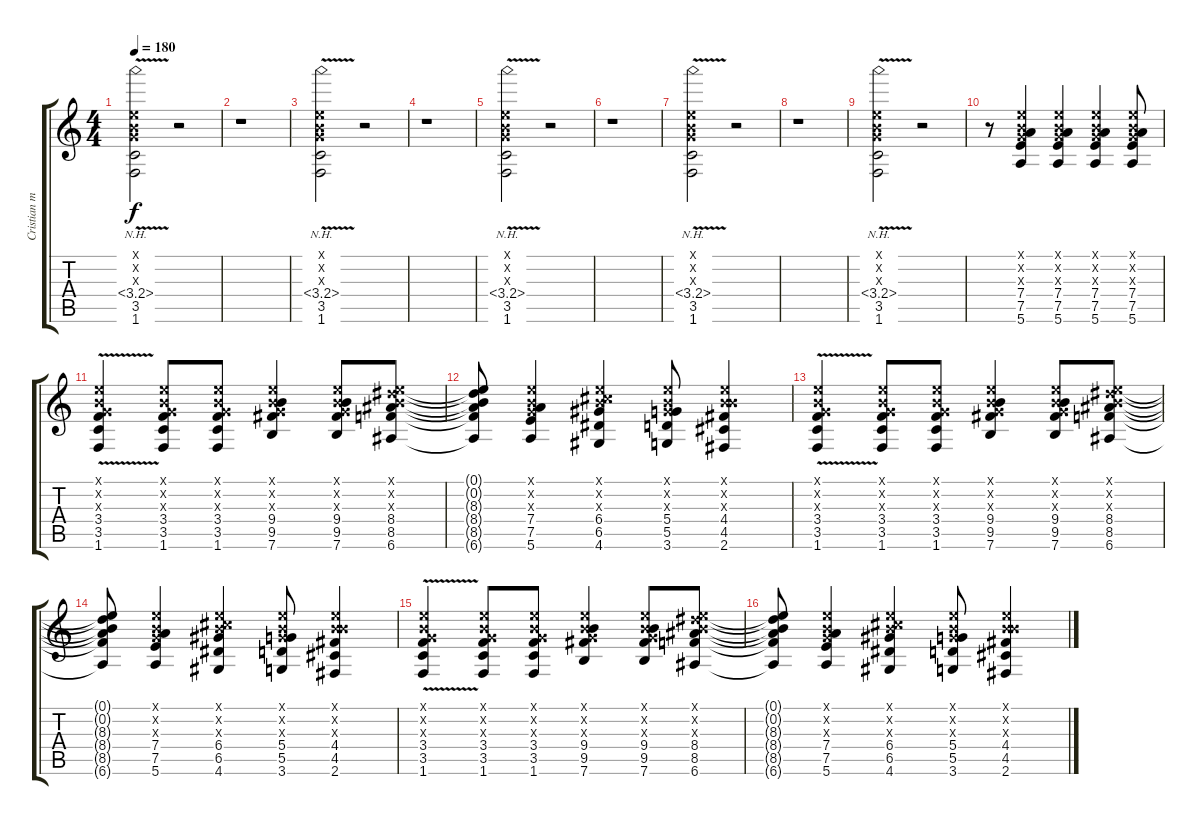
\track ("Cristian mi cuñao :P" "Cristian m") {instrument distortionguitar}
\staff {score tabs}
\tuning (E4 B3 G3 D3 A2 E2) {hide}
\ts (4 4)
\tempo 180
\clef g2
\ks c
(0.1{x} 0.2{x} 0.3{x} 3.4{nh v} 3.5{v} 1.6{v}).2{dy f} r.2 |
r.1 |
(0.1{x} 0.2{x} 0.3{x} 3.4{nh v} 3.5{v} 1.6{v}).2 r.2 |
r.1 |
(0.1{x} 0.2{x} 0.3{x} 3.4{nh v} 3.5{v} 1.6{v}).2 r.2 |
r.1 |
(0.1{x} 0.2{x} 0.3{x} 3.4{nh v} 3.5{v} 1.6{v}).2 r.2 |
r.1 |
(0.1{x} 0.2{x} 0.3{x} 3.4{nh v} 3.5{v} 1.6{v}).2 r.2 |
r.8 (0.1{x} 0.2{x} 0.3{x} 7.4 7.5 5.6).4 (0.1{x} 0.2{x} 0.3{x} 7.4 7.5 5.6).4 (0.1{x} 0.2{x} 0.3{x} 7.4 7.5 5.6).4 (0.1{x} 0.2{x} 0.3{x} 7.4 7.5 5.6).8 |
(0.1{x} 0.2{x} 0.3{x} 3.4{v} 3.5 1.6).4 (0.1{x} 0.2{x} 0.3{x} 3.4 3.5 1.6).8 (0.1{x} 0.2{x} 0.3{x} 3.4 3.5 1.6).8 (0.1{x} 0.2{x} 0.3{x} 9.4 9.5 7.6).4 (0.1{x} 0.2{x} 0.3{x} 9.4 9.5 7.6).8 (0.1{x} 0.2{x} 8.3{x} 8.4 8.5 6.6).8 |
(0.1{t} 0.2{t} 8.3{t} 8.4{t} 8.5{t} 6.6{t}).8 (0.1{x} 0.2{x} 0.3{x} 7.4 7.5 5.6).4 (0.1{x} 0.2{x} 6.3{x} 6.4 6.5 4.6).4 (0.1{x} 0.2{x} 0.3{x} 5.4 5.5 3.6).8 (0.1{x} 0.2{x} 4.3{x} 4.4 4.5 2.6).4 |
(0.1{x} 0.2{x} 0.3{x} 3.4{v} 3.5 1.6).4 (0.1{x} 0.2{x} 0.3{x} 3.4 3.5 1.6).8 (0.1{x} 0.2{x} 0.3{x} 3.4 3.5 1.6).8 (0.1{x} 0.2{x} 0.3{x} 9.4 9.5 7.6).4 (0.1{x} 0.2{x} 0.3{x} 9.4 9.5 7.6).8 (0.1{x} 0.2{x} 8.3{x} 8.4 8.5 6.6).8 |
(0.1{t} 0.2{t} 8.3{t} 8.4{t} 8.5{t} 6.6{t}).8 (0.1{x} 0.2{x} 0.3{x} 7.4 7.5 5.6).4 (0.1{x} 0.2{x} 6.3{x} 6.4 6.5 4.6).4 (0.1{x} 0.2{x} 0.3{x} 5.4 5.5 3.6).8 (0.1{x} 0.2{x} 4.3{x} 4.4 4.5 2.6).4 |
(0.1{x} 0.2{x} 0.3{x} 3.4{v} 3.5 1.6).4 (0.1{x} 0.2{x} 0.3{x} 3.4 3.5 1.6).8 (0.1{x} 0.2{x} 0.3{x} 3.4 3.5 1.6).8 (0.1{x} 0.2{x} 0.3{x} 9.4 9.5 7.6).4 (0.1{x} 0.2{x} 0.3{x} 9.4 9.5 7.6).8 (0.1{x} 0.2{x} 8.3{x} 8.4 8.5 6.6).8 |
(0.1{t} 0.2{t} 8.3{t} 8.4{t} 8.5{t} 6.6{t}).8 (0.1{x} 0.2{x} 0.3{x} 7.4 7.5 5.6).4 (0.1{x} 0.2{x} 6.3{x} 6.4 6.5 4.6).4 (0.1{x} 0.2{x} 0.3{x} 5.4 5.5 3.6).8 (0.1{x} 0.2{x} 4.3{x} 4.4 4.5 2.6).4
